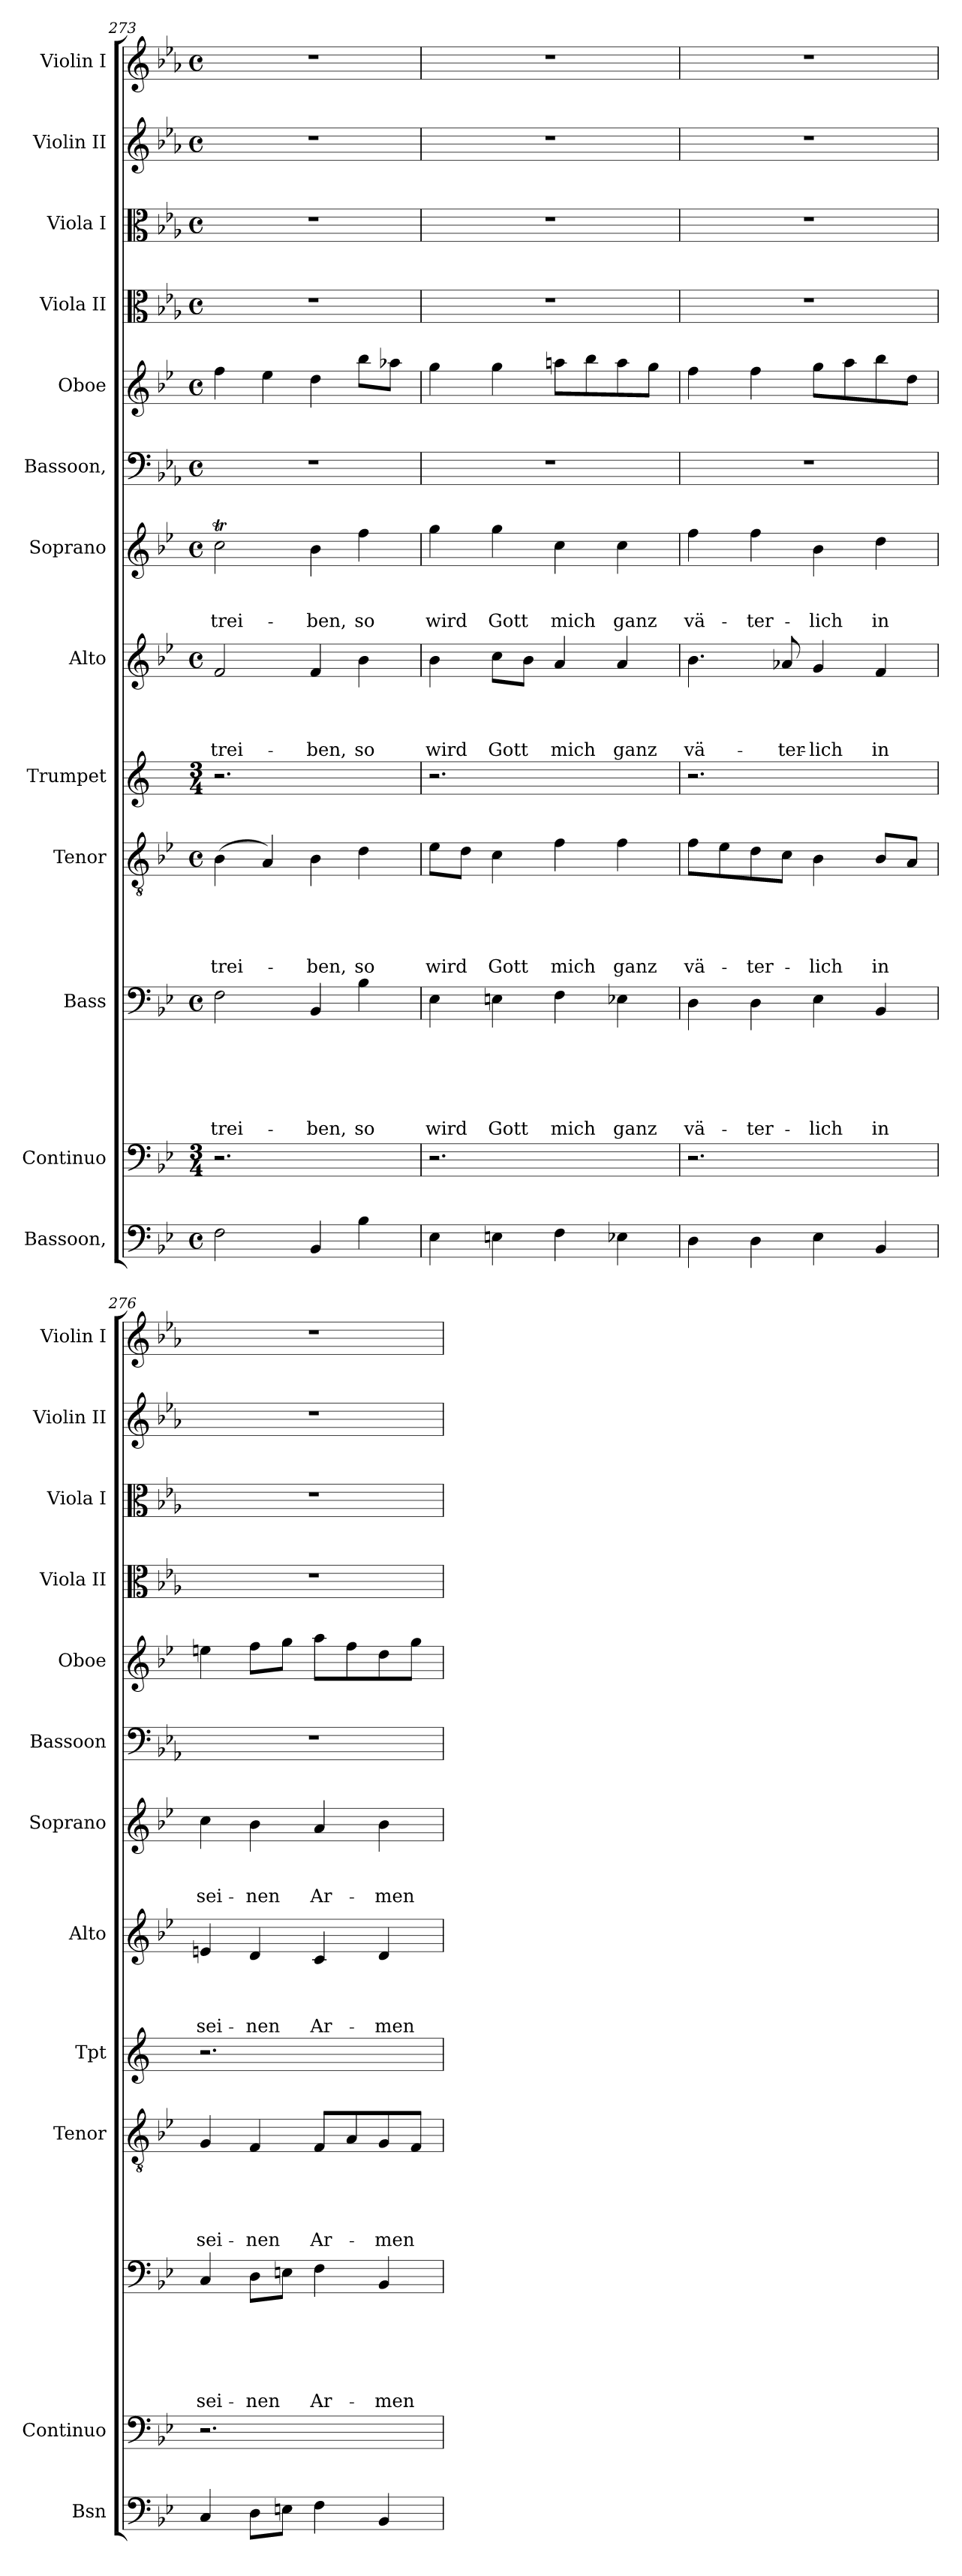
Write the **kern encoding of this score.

**kern	**kern	**kern	**text	**text	**text	**text	**text	**text	**kern	**text	**text	**text	**text	**text	**kern	**kern	**text	**text	**text	**text	**kern	**text	**text	**text	**kern	**kern	**kern	**kern	**kern	**kern
*part13	*part12	*part11	*part11	*part11	*part11	*part11	*part11	*part11	*part10	*part10	*part10	*part10	*part10	*part10	*part9	*part8	*part8	*part8	*part8	*part8	*part7	*part7	*part7	*part7	*part6	*part5	*part4	*part3	*part2	*part1
*staff13	*staff12	*staff11	*staff11	*staff11	*staff11	*staff11	*staff11	*staff11	*staff10	*staff10	*staff10	*staff10	*staff10	*staff10	*staff9	*staff8	*staff8	*staff8	*staff8	*staff8	*staff7	*staff7	*staff7	*staff7	*staff6	*staff5	*staff4	*staff3	*staff2	*staff1
*I"Bassoon,	*I"Continuo	*I"Bass	*	*	*	*	*	*	*I"Tenor	*	*	*	*	*	*I"Trumpet	*I"Alto	*	*	*	*	*I"Soprano	*	*	*	*I"Bassoon,	*I"Oboe	*I"Viola II	*I"Viola I	*I"Violin II	*I"Violin I
*I'Bsn	*I'Continuo	*	*	*	*	*	*	*	*I'Tenor	*	*	*	*	*	*I'Tpt	*I'Alto	*	*	*	*	*I'Soprano	*	*	*	*I'Bassoon	*I'Oboe	*I'Viola II	*I'Viola I	*I'Violin II	*I'Violin I
*clefF4	*clefF4	*clefF4	*	*	*	*	*	*	*clefGv2	*	*	*	*	*	*clefG2	*clefG2	*	*	*	*	*clefG2	*	*	*	*clefF4	*clefG2	*clefC3	*clefC3	*clefG2	*clefG2
*	*	*	*	*	*	*	*	*	*	*	*	*	*	*	*ITrd1c2	*	*	*	*	*	*	*	*	*	*	*	*	*	*	*
*k[b-e-]	*k[b-e-]	*k[b-e-]	*	*	*	*	*	*	*k[b-e-]	*	*	*	*	*	*k[b-e-]	*k[b-e-]	*	*	*	*	*k[b-e-]	*	*	*	*k[b-e-a-]	*k[b-e-]	*k[b-e-a-]	*k[b-e-a-]	*k[b-e-a-]	*k[b-e-a-]
*B-:	*B-:	*B-:	*	*	*	*	*	*	*B-:	*	*	*	*	*	*B-:	*B-:	*	*	*	*	*B-:	*	*	*	*E-:	*B-:	*E-:	*E-:	*E-:	*E-:
*M4/4	*M3/4	*M4/4	*	*	*	*	*	*	*M4/4	*	*	*	*	*	*M3/4	*M4/4	*	*	*	*	*M4/4	*	*	*	*M4/4	*M4/4	*M4/4	*M4/4	*M4/4	*M4/4
*met(c)	*	*met(c)	*	*	*	*	*	*	*met(c)	*	*	*	*	*	*	*met(c)	*	*	*	*	*met(c)	*	*	*	*met(c)	*met(c)	*met(c)	*met(c)	*met(c)	*met(c)
=273	=273	=273	=273	=273	=273	=273	=273	=273	=273	=273	=273	=273	=273	=273	=273	=273	=273	=273	=273	=273	=273	=273	=273	=273	=273	=273	=273	=273	=273	=273
!	!	!	!	!	!	!	!	!LO:LY:b	!	!	!	!	!	!LO:LY:b	!	!	!	!	!	!LO:LY:b	!	!	!	!LO:LY:b	!	!	!	!	!	!
2F\	2.r	2F\	.	.	.	.	.	trei-	(>4B-\	.	.	.	.	trei-	2.r	2f/	.	.	.	trei-	2ccT\	.	.	trei-	1r	4ff\	1r	1r	1r	1r
.	.	.	.	.	.	.	.	.	4A/)	.	.	.	.	.	.	.	.	.	.	.	.	.	.	.	.	4ee-\	.	.	.	.
!	!	!	!	!	!	!	!	!LO:LY:b	!	!	!	!	!	!LO:LY:b	!	!	!	!	!	!LO:LY:b	!	!	!	!LO:LY:b	!	!	!	!	!	!
4BB-/	.	4BB-/	.	.	.	.	.	-ben,	4B-\	.	.	.	.	-ben,	.	4f/	.	.	.	-ben,	4b-\	.	.	-ben,	.	4dd\	.	.	.	.
!	!	!	!	!	!	!	!	!LO:LY:b	!	!	!	!	!	!LO:LY:b	!	!	!	!	!	!LO:LY:b	!	!	!	!LO:LY:b	!	!	!	!	!	!
4B-\	4ryy	4B-\	.	.	.	.	.	so	4d\	.	.	.	.	so	4ryy	4b-\	.	.	.	so	4ff\	.	.	so	.	8bb-\L	.	.	.	.
.	.	.	.	.	.	.	.	.	.	.	.	.	.	.	.	.	.	.	.	.	.	.	.	.	.	8aa-X\J	.	.	.	.
=274	=274	=274	=274	=274	=274	=274	=274	=274	=274	=274	=274	=274	=274	=274	=274	=274	=274	=274	=274	=274	=274	=274	=274	=274	=274	=274	=274	=274	=274	=274
!	!	!	!	!	!	!	!	!LO:LY:b	!	!	!	!	!	!LO:LY:b	!	!	!	!	!	!LO:LY:b	!	!	!	!LO:LY:b	!	!	!	!	!	!
4E-\	2.r	4E-\	.	.	.	.	.	wird	8e-\L	.	.	.	.	wird	2.r	4b-\	.	.	.	wird	4gg\	.	.	wird	1r	4gg\	1r	1r	1r	1r
.	.	.	.	.	.	.	.	.	8d\J	.	.	.	.	.	.	.	.	.	.	.	.	.	.	.	.	.	.	.	.	.
!	!	!	!	!	!	!	!	!LO:LY:b	!	!	!	!	!	!LO:LY:b	!	!	!	!	!	!LO:LY:b	!	!	!	!LO:LY:b	!	!	!	!	!	!
4En\	.	4En\	.	.	.	.	.	Gott	4c\	.	.	.	.	Gott	.	8cc\L	.	.	.	Gott	4gg\	.	.	Gott	.	4gg\	.	.	.	.
.	.	.	.	.	.	.	.	.	.	.	.	.	.	.	.	8b-\J	.	.	.	.	.	.	.	.	.	.	.	.	.	.
!	!	!	!	!	!	!	!	!LO:LY:b	!	!	!	!	!	!LO:LY:b	!	!	!	!	!	!LO:LY:b	!	!	!	!LO:LY:b	!	!	!	!	!	!
4F\	.	4F\	.	.	.	.	.	mich	4f\	.	.	.	.	mich	.	4a/	.	.	.	mich	4cc\	.	.	mich	.	8aani\L	.	.	.	.
.	.	.	.	.	.	.	.	.	.	.	.	.	.	.	.	.	.	.	.	.	.	.	.	.	.	8bb-\	.	.	.	.
!	!	!	!	!	!	!	!	!LO:LY:b	!	!	!	!	!	!LO:LY:b	!	!	!	!	!	!LO:LY:b	!	!	!	!LO:LY:b	!	!	!	!	!	!
4E-X\	4ryy	4E-X\	.	.	.	.	.	ganz	4f\	.	.	.	.	ganz	4ryy	4a/	.	.	.	ganz	4cc\	.	.	ganz	.	8aa\	.	.	.	.
.	.	.	.	.	.	.	.	.	.	.	.	.	.	.	.	.	.	.	.	.	.	.	.	.	.	8gg\J	.	.	.	.
=275	=275	=275	=275	=275	=275	=275	=275	=275	=275	=275	=275	=275	=275	=275	=275	=275	=275	=275	=275	=275	=275	=275	=275	=275	=275	=275	=275	=275	=275	=275
!	!	!	!	!	!	!	!	!LO:LY:b	!	!	!	!	!	!LO:LY:b	!	!	!	!	!	!LO:LY:b	!	!	!	!LO:LY:b	!	!	!	!	!	!
4D\	2.r	4D\	.	.	.	.	.	vä-	8f\L	.	.	.	.	vä-	2.r	4.b-\	.	.	.	vä-	4ff\	.	.	vä-	1r	4ff\	1r	1r	1r	1r
.	.	.	.	.	.	.	.	.	8e-\	.	.	.	.	.	.	.	.	.	.	.	.	.	.	.	.	.	.	.	.	.
!	!	!	!	!	!	!	!	!LO:LY:b	!	!	!	!	!	!LO:LY:b	!	!	!	!	!	!	!	!	!	!LO:LY:b	!	!	!	!	!	!
4D\	.	4D\	.	.	.	.	.	-ter-	8d\	.	.	.	.	-ter-	.	.	.	.	.	.	4ff\	.	.	-ter-	.	4ff\	.	.	.	.
!	!	!	!	!	!	!	!	!	!	!	!	!	!	!	!	!	!	!	!	!LO:LY:b	!	!	!	!	!	!	!	!	!	!
.	.	.	.	.	.	.	.	.	8c\J	.	.	.	.	.	.	8a-X/	.	.	.	-ter-	.	.	.	.	.	.	.	.	.	.
!	!	!	!	!	!	!	!	!LO:LY:b	!	!	!	!	!	!LO:LY:b	!	!	!	!	!	!LO:LY:b	!	!	!	!LO:LY:b	!	!	!	!	!	!
4E-\	.	4E-\	.	.	.	.	.	-lich	4B-\	.	.	.	.	-lich	.	4g/	.	.	.	-lich	4b-\	.	.	-lich	.	8gg\L	.	.	.	.
.	.	.	.	.	.	.	.	.	.	.	.	.	.	.	.	.	.	.	.	.	.	.	.	.	.	8aa\	.	.	.	.
!	!	!	!	!	!	!	!	!LO:LY:b	!	!	!	!	!	!LO:LY:b	!	!	!	!	!	!LO:LY:b	!	!	!	!LO:LY:b	!	!	!	!	!	!
4BB-/	4ryy	4BB-/	.	.	.	.	.	in	8B-/L	.	.	.	.	in	4ryy	4f/	.	.	.	in	4dd\	.	.	in	.	8bb-\	.	.	.	.
.	.	.	.	.	.	.	.	.	8A/J	.	.	.	.	.	.	.	.	.	.	.	.	.	.	.	.	8dd\J	.	.	.	.
!!LO:PB:g=z
=276	=276	=276	=276	=276	=276	=276	=276	=276	=276	=276	=276	=276	=276	=276	=276	=276	=276	=276	=276	=276	=276	=276	=276	=276	=276	=276	=276	=276	=276	=276
!	!	!	!	!	!	!	!	!LO:LY:b	!	!	!	!	!	!LO:LY:b	!	!	!	!	!	!LO:LY:b	!	!	!	!LO:LY:b	!	!	!	!	!	!
4C/	2.r	4C/	.	.	.	.	.	sei-	4G/	.	.	.	.	sei-	2.r	4en/	.	.	.	sei-	4cc\	.	.	sei-	1r	4een\	1r	1r	1r	1r
!	!	!	!	!	!	!	!	!LO:LY:b	!	!	!	!	!	!LO:LY:b	!	!	!	!	!	!LO:LY:b	!	!	!	!LO:LY:b	!	!	!	!	!	!
8D\L	.	8D\L	.	.	.	.	.	-nen	4F/	.	.	.	.	-nen	.	4d/	.	.	.	-nen	4b-\	.	.	-nen	.	8ff\L	.	.	.	.
8En\J	.	8En\J	.	.	.	.	.	.	.	.	.	.	.	.	.	.	.	.	.	.	.	.	.	.	.	8gg\J	.	.	.	.
!	!	!	!	!	!	!	!	!LO:LY:b	!	!	!	!	!	!LO:LY:b	!	!	!	!	!	!LO:LY:b	!	!	!	!LO:LY:b	!	!	!	!	!	!
4F\	.	4F\	.	.	.	.	.	Ar-	8F/L	.	.	.	.	Ar-	.	4c/	.	.	.	Ar-	4a/	.	.	Ar-	.	8aa\L	.	.	.	.
.	.	.	.	.	.	.	.	.	8A/	.	.	.	.	.	.	.	.	.	.	.	.	.	.	.	.	8ff\	.	.	.	.
!	!	!	!	!	!	!	!	!LO:LY:b	!	!	!	!	!	!LO:LY:b	!	!	!	!	!	!LO:LY:b	!	!	!	!LO:LY:b	!	!	!	!	!	!
4BB-/	4ryy	4BB-/	.	.	.	.	.	-men	8G/	.	.	.	.	-men	4ryy	4d/	.	.	.	-men	4b-\	.	.	-men	.	8dd\	.	.	.	.
.	.	.	.	.	.	.	.	.	8F/J	.	.	.	.	.	.	.	.	.	.	.	.	.	.	.	.	8gg\J	.	.	.	.
=	=	=	=	=	=	=	=	=	=	=	=	=	=	=	=	=	=	=	=	=	=	=	=	=	=	=	=	=	=	=
*-	*-	*-	*-	*-	*-	*-	*-	*-	*-	*-	*-	*-	*-	*-	*-	*-	*-	*-	*-	*-	*-	*-	*-	*-	*-	*-	*-	*-	*-	*-
